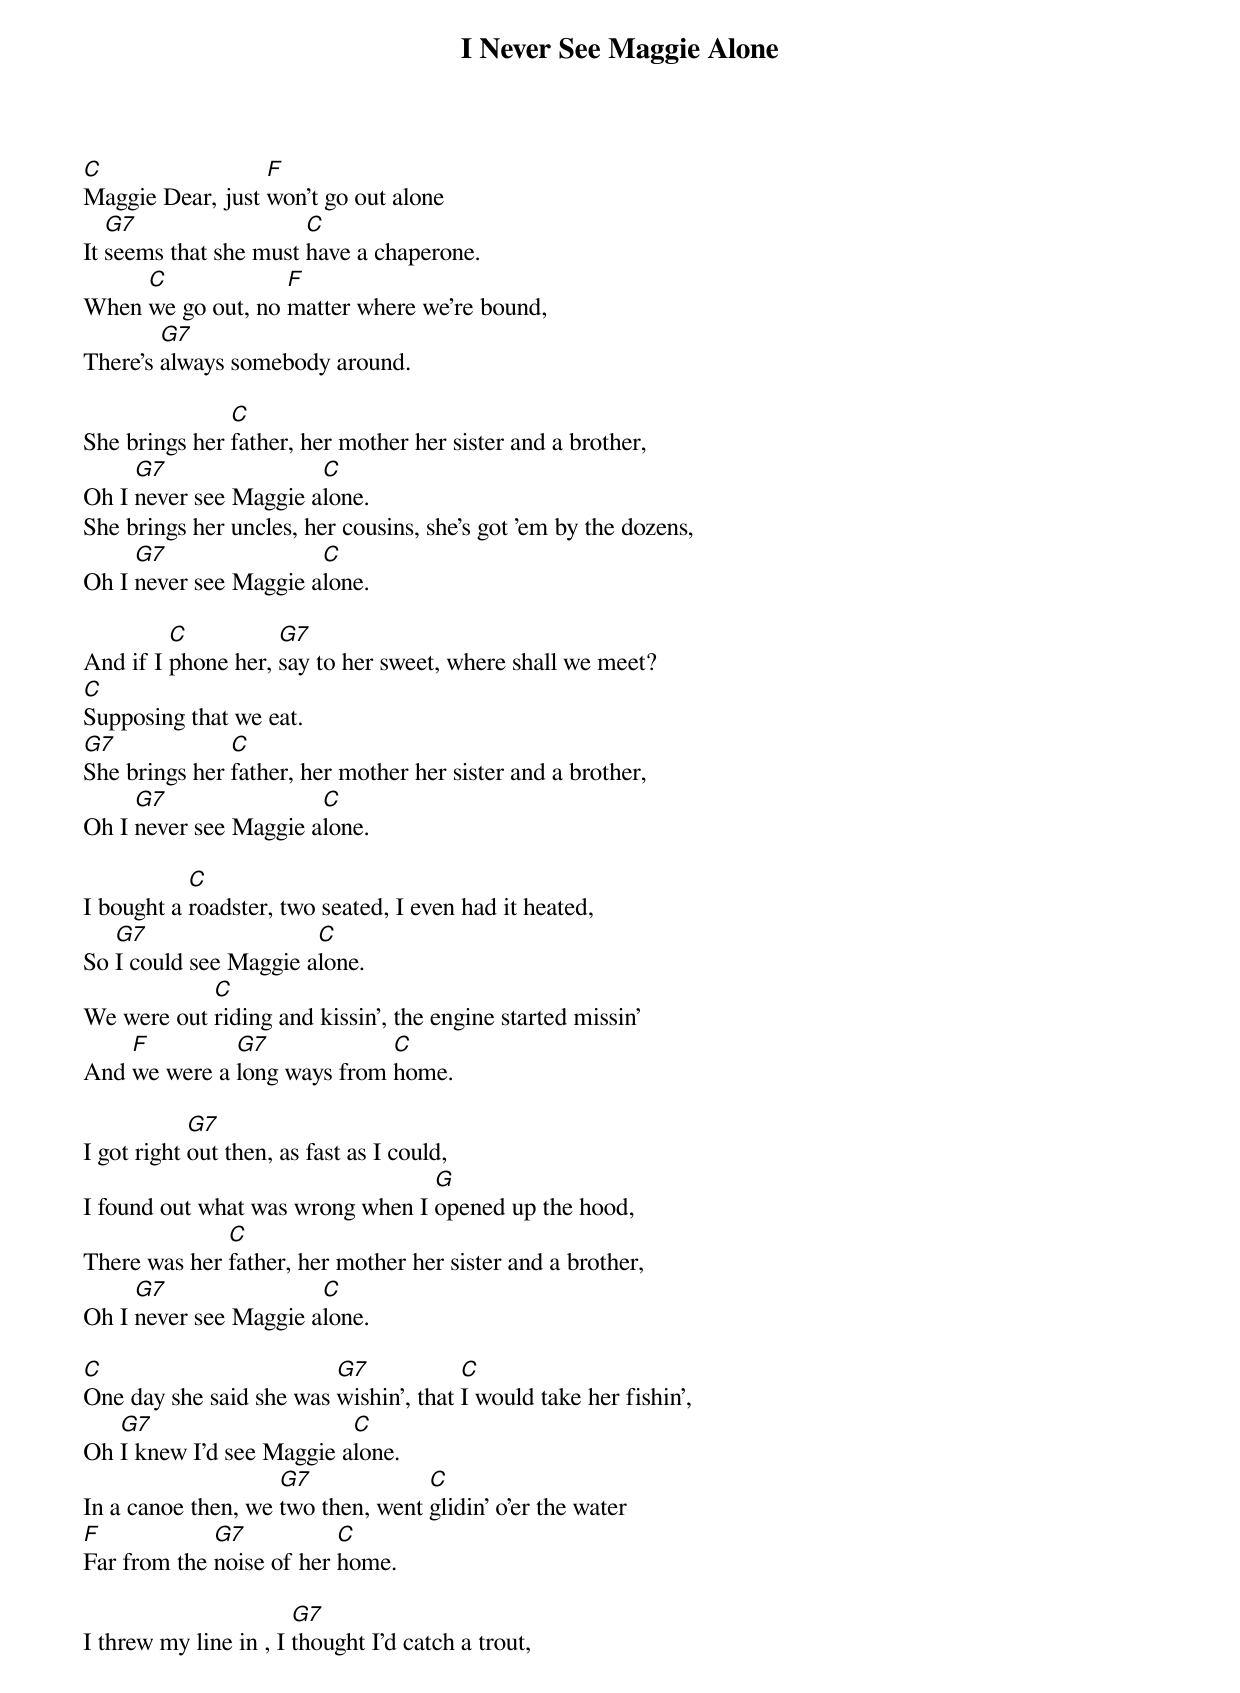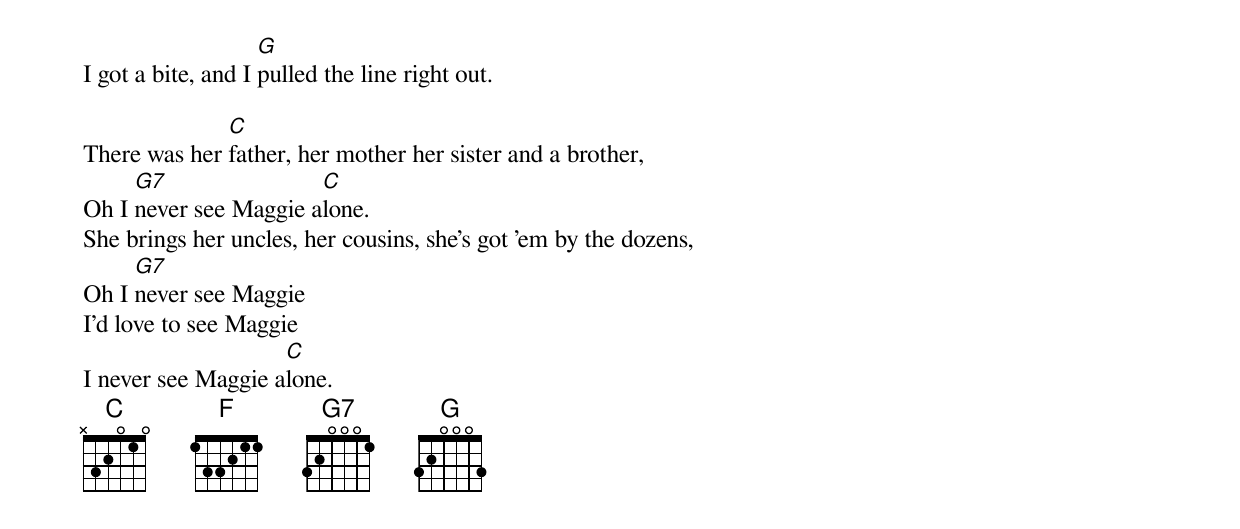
{title:I Never See Maggie Alone}
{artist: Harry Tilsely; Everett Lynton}

{!Start_of_part}
[C]Maggie Dear, just [F]won't go out alone
It [G7]seems that she must [C]have a chaperone.
When [C]we go out, no [F]matter where we're bound,
There's [G7]always somebody around.
{!End_of_part}

{!Start_of_part}
She brings her [C]father, her mother her sister and a brother,
Oh I [G7]never see Maggie a[C]lone.
She brings her uncles, her cousins, she's got 'em by the dozens,
Oh I [G7]never see Maggie a[C]lone.
{!End_of_part}

{!Start_of_part}
And if I [C]phone her, [G7]say to her sweet, where shall we meet?
[C]Supposing that we eat.
[G7]She brings her [C]father, her mother her sister and a brother,
Oh I [G7]never see Maggie a[C]lone.
{!End_of_part}

{!Start_of_part}
I bought a [C]roadster, two seated, I even had it heated,
So [G7]I could see Maggie a[C]lone.
We were out [C]riding and kissin', the engine started missin'
And [F]we were a [G7]long ways from [C]home.
{!End_of_part}

{!Start_of_part}
I got right [G7]out then, as fast as I could,
I found out what was wrong when I [G]opened up the hood,
There was her [C]father, her mother her sister and a brother,
Oh I [G7]never see Maggie a[C]lone.
{!End_of_part}

{!Start_of_part}
[C]One day she said she was [G7]wishin', that [C]I would take her fishin',
Oh [G7]I knew I'd see Maggie a[C]lone.
In a canoe then, we [G7]two then, went [C]glidin' o'er the water
[F]Far from the [G7]noise of her [C]home.
{!End_of_part}

{!Start_of_part}
I threw my line in , I [G7]thought I'd catch a trout,
I got a bite, and I [G]pulled the line right out.
{!End_of_part}

{!Start_of_part}
There was her [C]father, her mother her sister and a brother,
Oh I [G7]never see Maggie a[C]lone.
She brings her uncles, her cousins, she's got 'em by the dozens,
Oh I [G7]never see Maggie
I'd love to see Maggie
I never see Maggie a[C]lone.
{!End_of_part}
